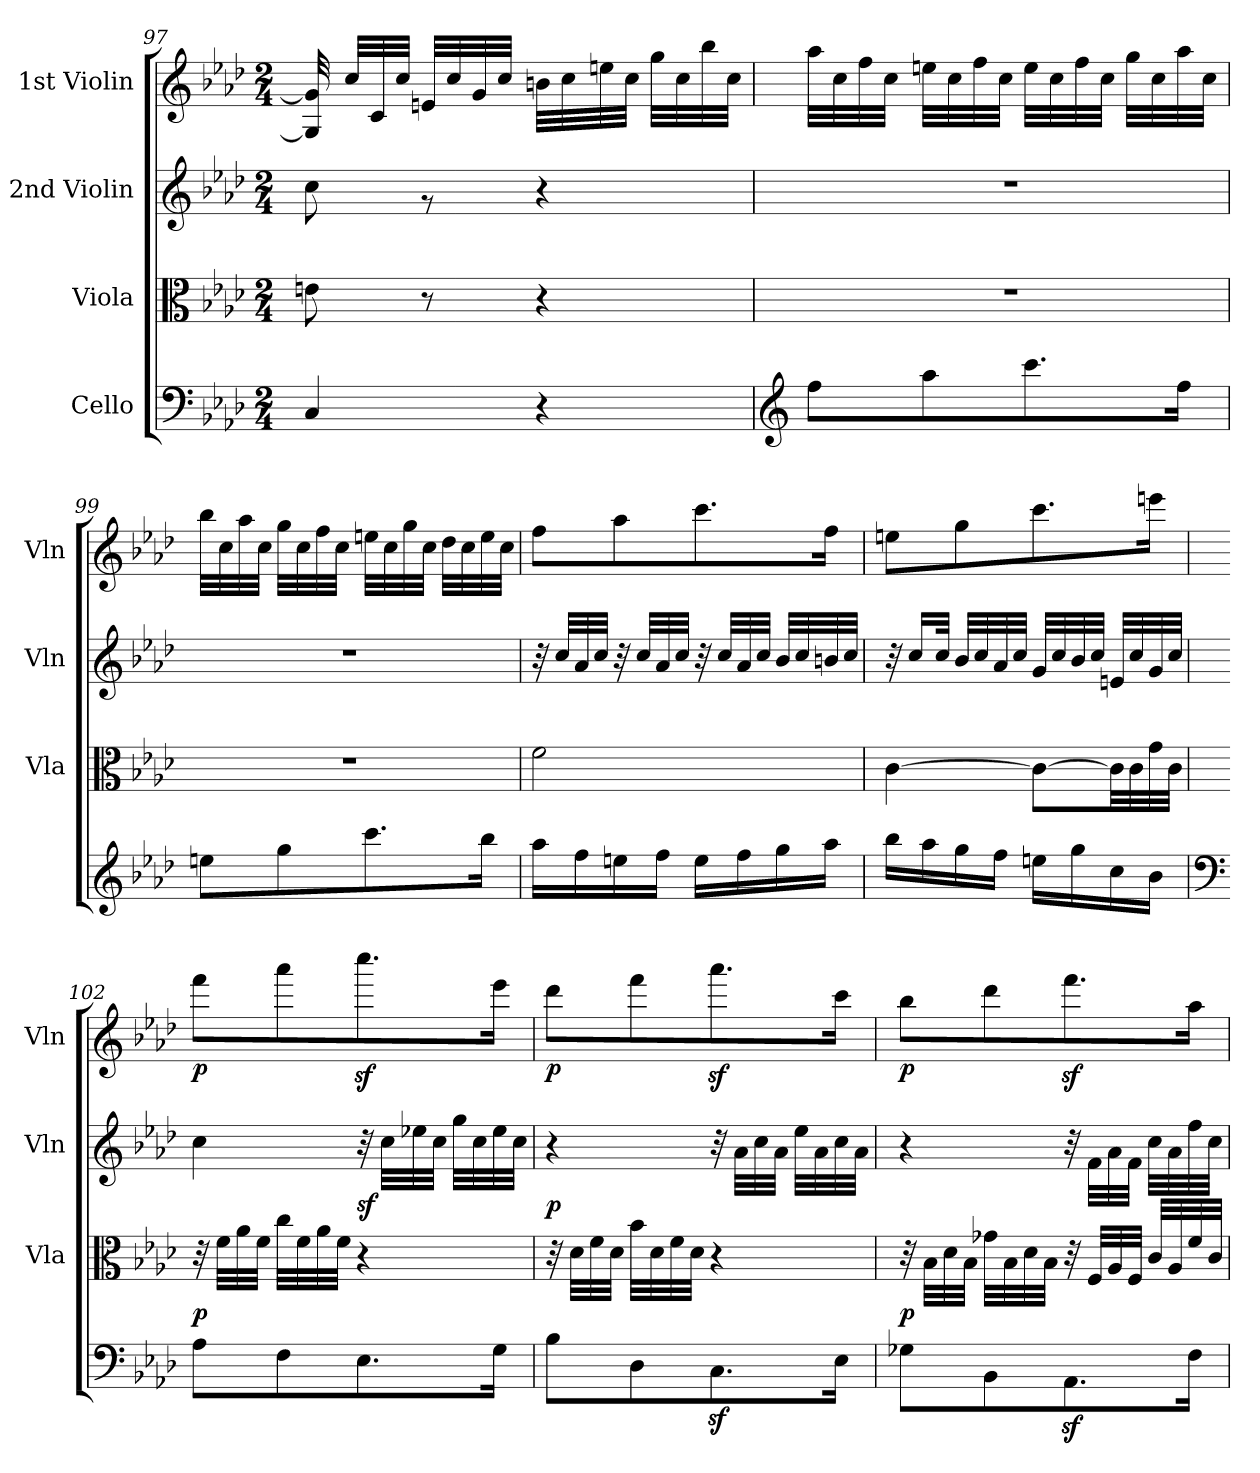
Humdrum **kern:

**kern	**dynam	**kern	**kern	**dynam	**kern	**dynam
*part4	*part4	*part3	*part2	*part2	*part1	*part1
*staff4	*staff4	*staff3	*staff2	*staff2	*staff1	*staff1
*I"Cello	*	*I"Viola	*I"2nd Violin	*	*I"1st Violin	*
*	*	*I'Vla	*I'Vln	*	*I'Vln	*
*clefF4	*	*clefC3	*clefG2	*	*clefG2	*
*k[b-e-a-d-]	*	*k[b-e-a-d-]	*k[b-e-a-d-]	*	*k[b-e-a-d-]	*
*f:	*	*f:	*f:	*	*f:	*
*M2/4	*	*M2/4	*M2/4	*	*M2/4	*
=97	=97	=97	=97	=97	=97	=97
4C/	.	8en\	8cc\	.	32G/] 32g/]	.
.	.	.	.	.	32cc/LLL	.
.	.	.	.	.	32c/	.
.	.	.	.	.	32cc/JJJ	.
.	.	8r	8rg	.	32en/LLL	.
.	.	.	.	.	32cc/	.
.	.	.	.	.	32g/	.
.	.	.	.	.	32cc/JJJ	.
4r	.	4r	4r	.	32bn\LLL	.
.	.	.	.	.	32cc\	.
.	.	.	.	.	32een\	.
.	.	.	.	.	32cc\JJJ	.
.	.	.	.	.	32gg\LLL	.
.	.	.	.	.	32cc\	.
.	.	.	.	.	32bb-\	.
.	.	.	.	.	32cc\JJJ	.
!!LO:LB:g=z
=98	=98	=98	=98	=98	=98	=98
*clefG2	*	*	*	*	*	*
8ff\L	.	2r	2r	.	32aa-\LLL	.
.	.	.	.	.	32cc\	.
.	.	.	.	.	32ff\	.
.	.	.	.	.	32cc\JJJ	.
8aa-\	.	.	.	.	32een\LLL	.
.	.	.	.	.	32cc\	.
.	.	.	.	.	32ff\	.
.	.	.	.	.	32cc\JJJ	.
8.ccc\	.	.	.	.	32ee\LLL	.
.	.	.	.	.	32cc\	.
.	.	.	.	.	32ff\	.
.	.	.	.	.	32cc\JJJ	.
.	.	.	.	.	32gg\LLL	.
.	.	.	.	.	32cc\	.
16ff\Jk	.	.	.	.	32aa-\	.
.	.	.	.	.	32cc\JJJ	.
=99	=99	=99	=99	=99	=99	=99
8een\L	.	2r	2r	.	32bb-\LLL	.
.	.	.	.	.	32cc\	.
.	.	.	.	.	32aa-\	.
.	.	.	.	.	32cc\JJJ	.
8gg\	.	.	.	.	32gg\LLL	.
.	.	.	.	.	32cc\	.
.	.	.	.	.	32ff\	.
.	.	.	.	.	32cc\JJJ	.
8.ccc\	.	.	.	.	32een\LLL	.
.	.	.	.	.	32cc\	.
.	.	.	.	.	32gg\	.
.	.	.	.	.	32cc\JJJ	.
.	.	.	.	.	32dd-\LLL	.
.	.	.	.	.	32cc\	.
16bb-\Jk	.	.	.	.	32ee\	.
.	.	.	.	.	32cc\JJJ	.
=100	=100	=100	=100	=100	=100	=100
16aa-\LL	.	2f\	32r	.	8ff\L	.
.	.	.	32cc/LLL	.	.	.
16ff\	.	.	32a-/	.	.	.
.	.	.	32cc/JJJ	.	.	.
16een\	.	.	32r	.	8aa-\	.
.	.	.	32cc/LLL	.	.	.
16ff\JJ	.	.	32a-/	.	.	.
.	.	.	32cc/JJJ	.	.	.
16ee\LL	.	.	32r	.	8.ccc\	.
.	.	.	32cc/LLL	.	.	.
16ff\	.	.	32a-/	.	.	.
.	.	.	32cc/JJJ	.	.	.
16gg\	.	.	32b-/LLL	.	.	.
.	.	.	32cc/	.	.	.
16aa-\JJ	.	.	32bn/	.	16ff\Jk	.
.	.	.	32cc/JJJ	.	.	.
!!LO:PB:g=z
=101	=101	=101	=101	=101	=101	=101
16bb-\LL	.	[4c\	32r	.	8een\L	.
.	.	.	16cc/LL	.	.	.
16aa-\	.	.	.	.	.	.
.	.	.	32cc/JJk	.	.	.
16gg\	.	.	32b-/LLL	.	8gg\	.
.	.	.	32cc/	.	.	.
16ff\JJ	.	.	32a-/	.	.	.
.	.	.	32cc/JJJ	.	.	.
16een\LL	.	8c\L_	32g/LLL	.	8.ccc\	.
.	.	.	32cc/	.	.	.
16gg\	.	.	32b-/	.	.	.
.	.	.	32cc/JJJ	.	.	.
16cc\	.	32c\LL]	32en/LLL	.	.	.
.	.	32c\	32cc/	.	.	.
16b-\JJ	.	32g\	32g/	.	16eeen\Jk	.
.	.	32c\JJJ	32cc/JJJ	.	.	.
!!LO:PB:g=z
=102	=102	=102	=102	=102	=102	=102
*clefF4	*	*	*	*	*	*
!	!LO:DY:a	!	!	!	!	!LO:DY:b
8A-\L	p	32r	4cc\	.	8fff\L	p
.	.	32f\LLL	.	.	.	.
.	.	32a-\	.	.	.	.
.	.	32f\JJJ	.	.	.	.
8F\	.	32cc\LLL	.	.	8aaa-\	.
.	.	32f\	.	.	.	.
.	.	32a-\	.	.	.	.
.	.	32f\JJJ	.	.	.	.
!	!	!	!	!LO:DY:b	!	!
8.E-\	.	4r	32r	sf	8.ccccz<\	.
.	.	.	32cc\LLL	.	.	.
.	.	.	32ee-X\	.	.	.
.	.	.	32cc\JJJ	.	.	.
.	.	.	32gg\LLL	.	.	.
.	.	.	32cc\	.	.	.
16G\Jk	.	.	32ee-\	.	16eee-\Jk	.
.	.	.	32cc\JJJ	.	.	.
=103	=103	=103	=103	=103	=103	=103
!	!	!	!	!LO:DY:b	!	!LO:DY:b
8B-\L	.	32r	4r	p	8ddd-\L	p
.	.	32d-\LLL	.	.	.	.
.	.	32f\	.	.	.	.
.	.	32d-\JJJ	.	.	.	.
8D-\	.	32b-\LLL	.	.	8fff\	.
.	.	32d-\	.	.	.	.
.	.	32f\	.	.	.	.
.	.	32d-\JJJ	.	.	.	.
8.Cz>\	.	4r	32r	.	8.aaa-z<\	.
.	.	.	32a-\LLL	.	.	.
.	.	.	32cc\	.	.	.
.	.	.	32a-\JJJ	.	.	.
.	.	.	32ee-\LLL	.	.	.
.	.	.	32a-\	.	.	.
16E-\Jk	.	.	32cc\	.	16ccc\Jk	.
.	.	.	32a-\JJJ	.	.	.
=104	=104	=104	=104	=104	=104	=104
!	!LO:DY:a	!	!	!	!	!LO:DY:b
8G-X\L	p	32r	4r	.	8bb-\L	p
.	.	32B-\LLL	.	.	.	.
.	.	32d-\	.	.	.	.
.	.	32B-\JJJ	.	.	.	.
8BB-\	.	32g-X\LLL	.	.	8ddd-\	.
.	.	32B-\	.	.	.	.
.	.	32d-\	.	.	.	.
.	.	32B-\JJJ	.	.	.	.
8.AA-z>\	.	32r	32r	.	8.fffz<\	.
.	.	32F/LLL	32f\LLL	.	.	.
.	.	32A-/	32a-\	.	.	.
.	.	32F/JJJ	32f\JJJ	.	.	.
.	.	32c/LLL	32cc\LLL	.	.	.
.	.	32A-/	32a-\	.	.	.
16F\Jk	.	32f/	32ff\	.	16aa-\Jk	.
.	.	32c/JJJ	32cc\JJJ	.	.	.
=	=	=	=	=	=	=
*-	*-	*-	*-	*-	*-	*-
